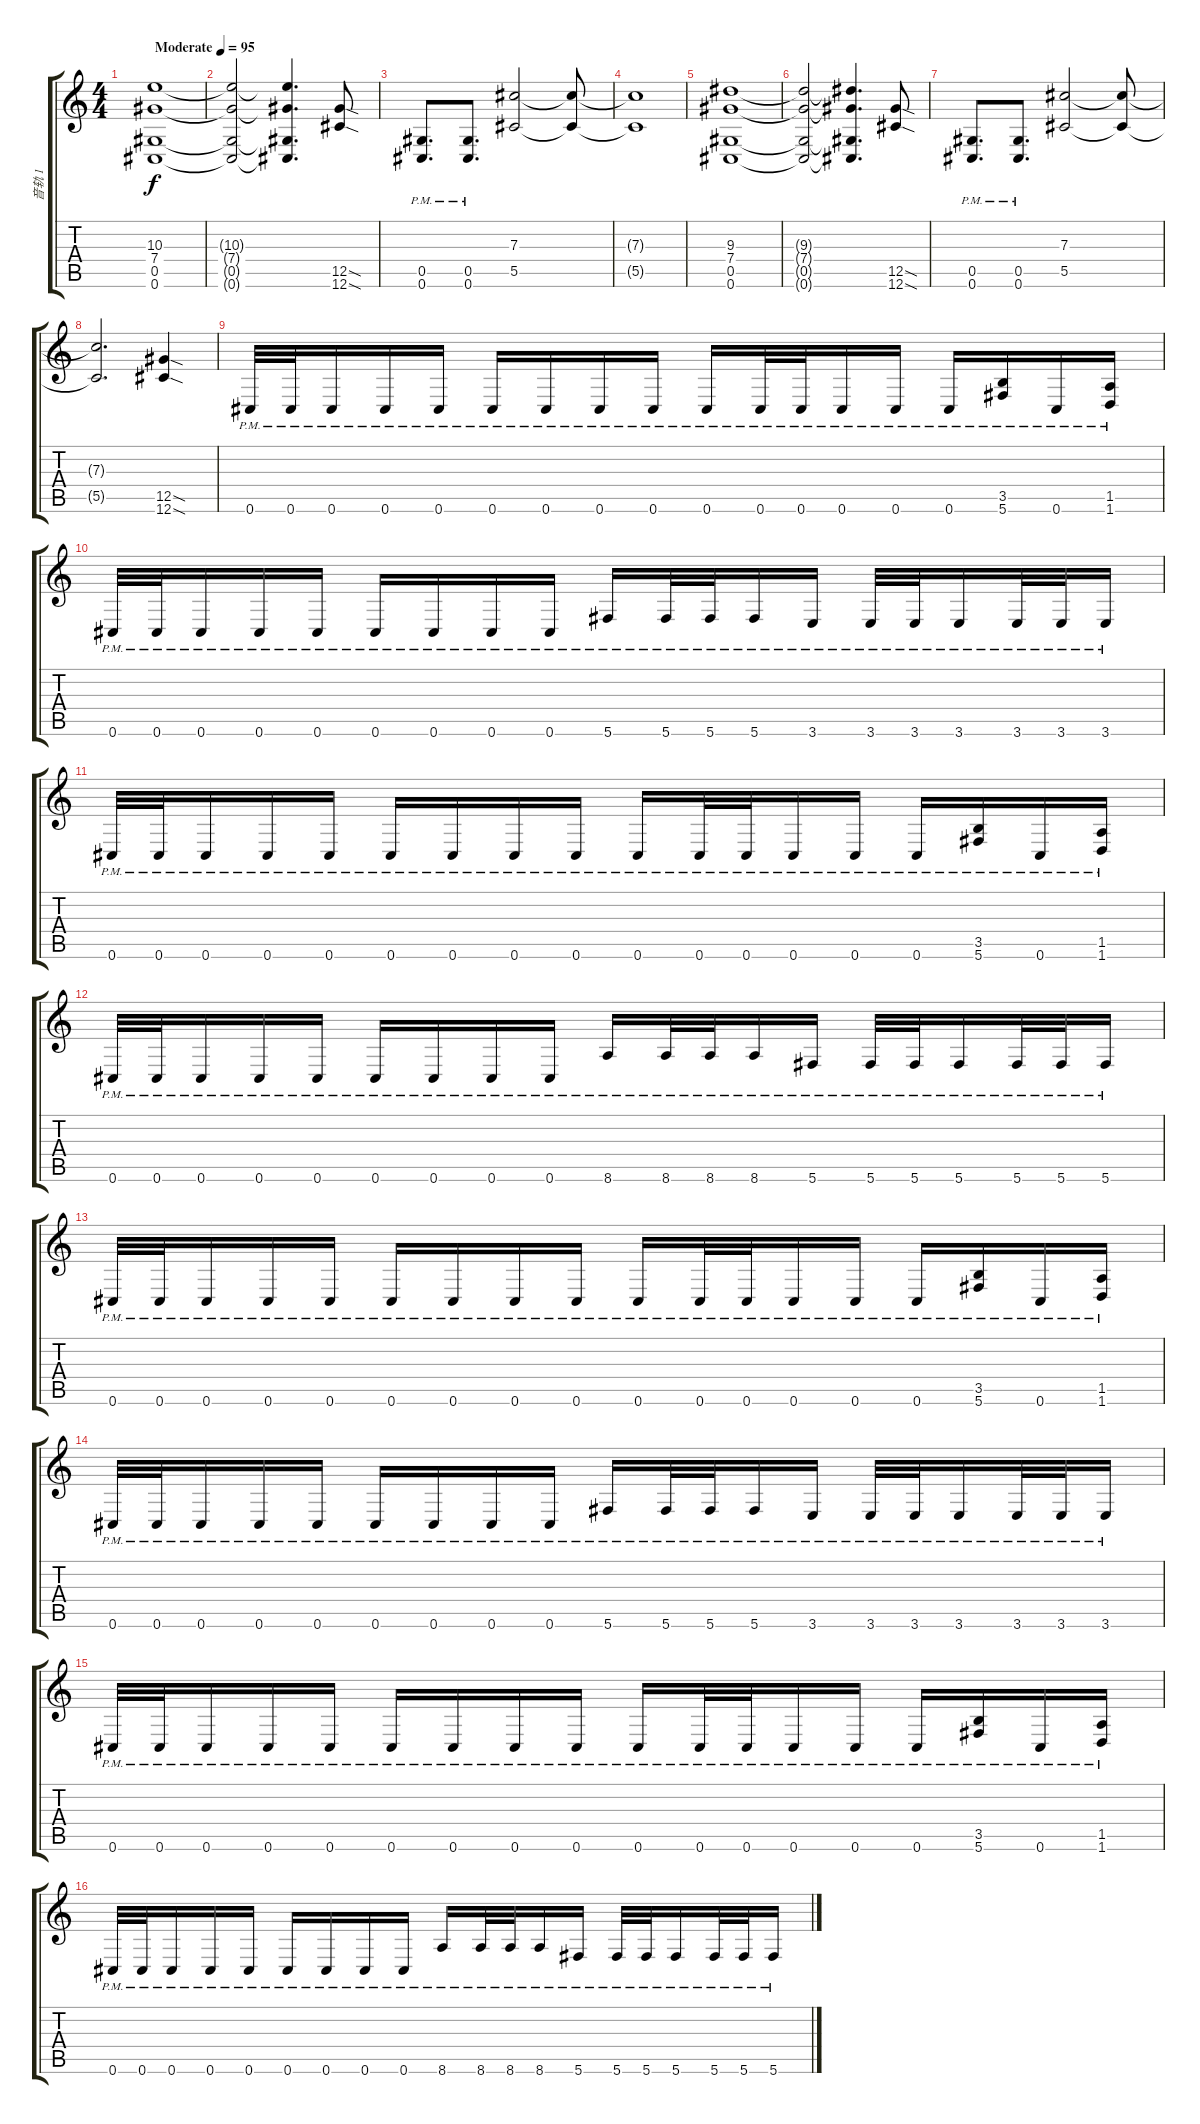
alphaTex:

\track ("音轨 1" "音轨 1") {instrument distortionguitar}
\staff {score tabs}
\tuning (Eb4 Bb3 Gb3 Db3 Ab2 Db2) {hide}
\ts (4 4)
\tempo (95 "Moderate")
\clef g2
\ks c
(10.3 7.4 0.5 0.6).1{dy f instrument distortionguitar} |
(10.3{t} 7.4{t} 0.5{t} 0.6{t}).2 (10.3{t} 7.4{t} 0.5{t} 0.6{t}).4{d} (12.5{sod} 12.6{sod}).8 |
(0.5{pm} 0.6{pm}).8{d} (0.5{pm} 0.6{pm}).8{d} (7.3 5.5).2 (7.3{t} 5.5{t}).8 |
(7.3{t} 5.5{t}).1 |
(9.3 7.4 0.5 0.6).1 |
(9.3{t} 7.4{t} 0.5{t} 0.6{t}).2 (9.3{t} 7.4{t} 0.5{t} 0.6{t}).4{d} (12.5{sod} 12.6{sod}).8 |
(0.5{pm} 0.6{pm}).8{d} (0.5{pm} 0.6{pm}).8{d} (7.3 5.5).2 (7.3{t} 5.5{t}).8 |
(7.3{t} 5.5{t}).2{d} (12.5{sod} 12.6{sod}).4 |
0.6{pm}.32 0.6{pm}.32 0.6{pm}.16 0.6{pm}.16 0.6{pm}.16 0.6{pm}.16 0.6{pm}.16 0.6{pm}.16 0.6{pm}.16 0.6{pm}.16 0.6{pm}.32 0.6{pm}.32 0.6{pm}.16 0.6{pm}.16 0.6{pm}.16 (3.5{pm} 5.6{pm}).16 0.6{pm}.16 (1.5{pm} 1.6{pm}).16 |
0.6{pm}.32 0.6{pm}.32 0.6{pm}.16 0.6{pm}.16 0.6{pm}.16 0.6{pm}.16 0.6{pm}.16 0.6{pm}.16 0.6{pm}.16 5.6{pm}.16 5.6{pm}.32 5.6{pm}.32 5.6{pm}.16 3.6{pm}.16 3.6{pm}.32 3.6{pm}.32 3.6{pm}.16 3.6{pm}.32 3.6{pm}.32 3.6{pm}.16 |
0.6{pm}.32 0.6{pm}.32 0.6{pm}.16 0.6{pm}.16 0.6{pm}.16 0.6{pm}.16 0.6{pm}.16 0.6{pm}.16 0.6{pm}.16 0.6{pm}.16 0.6{pm}.32 0.6{pm}.32 0.6{pm}.16 0.6{pm}.16 0.6{pm}.16 (3.5{pm} 5.6{pm}).16 0.6{pm}.16 (1.5{pm} 1.6{pm}).16 |
0.6{pm}.32 0.6{pm}.32 0.6{pm}.16 0.6{pm}.16 0.6{pm}.16 0.6{pm}.16 0.6{pm}.16 0.6{pm}.16 0.6{pm}.16 8.6{pm}.16 8.6{pm}.32 8.6{pm}.32 8.6{pm}.16 5.6{pm}.16 5.6{pm}.32 5.6{pm}.32 5.6{pm}.16 5.6{pm}.32 5.6{pm}.32 5.6{pm}.16 |
0.6{pm}.32 0.6{pm}.32 0.6{pm}.16 0.6{pm}.16 0.6{pm}.16 0.6{pm}.16 0.6{pm}.16 0.6{pm}.16 0.6{pm}.16 0.6{pm}.16 0.6{pm}.32 0.6{pm}.32 0.6{pm}.16 0.6{pm}.16 0.6{pm}.16 (3.5{pm} 5.6{pm}).16 0.6{pm}.16 (1.5{pm} 1.6{pm}).16 |
0.6{pm}.32 0.6{pm}.32 0.6{pm}.16 0.6{pm}.16 0.6{pm}.16 0.6{pm}.16 0.6{pm}.16 0.6{pm}.16 0.6{pm}.16 5.6{pm}.16 5.6{pm}.32 5.6{pm}.32 5.6{pm}.16 3.6{pm}.16 3.6{pm}.32 3.6{pm}.32 3.6{pm}.16 3.6{pm}.32 3.6{pm}.32 3.6{pm}.16 |
0.6{pm}.32 0.6{pm}.32 0.6{pm}.16 0.6{pm}.16 0.6{pm}.16 0.6{pm}.16 0.6{pm}.16 0.6{pm}.16 0.6{pm}.16 0.6{pm}.16 0.6{pm}.32 0.6{pm}.32 0.6{pm}.16 0.6{pm}.16 0.6{pm}.16 (3.5{pm} 5.6{pm}).16 0.6{pm}.16 (1.5{pm} 1.6{pm}).16 |
0.6{pm}.32 0.6{pm}.32 0.6{pm}.16 0.6{pm}.16 0.6{pm}.16 0.6{pm}.16 0.6{pm}.16 0.6{pm}.16 0.6{pm}.16 8.6{pm}.16 8.6{pm}.32 8.6{pm}.32 8.6{pm}.16 5.6{pm}.16 5.6{pm}.32 5.6{pm}.32 5.6{pm}.16 5.6{pm}.32 5.6{pm}.32 5.6{pm}.16
